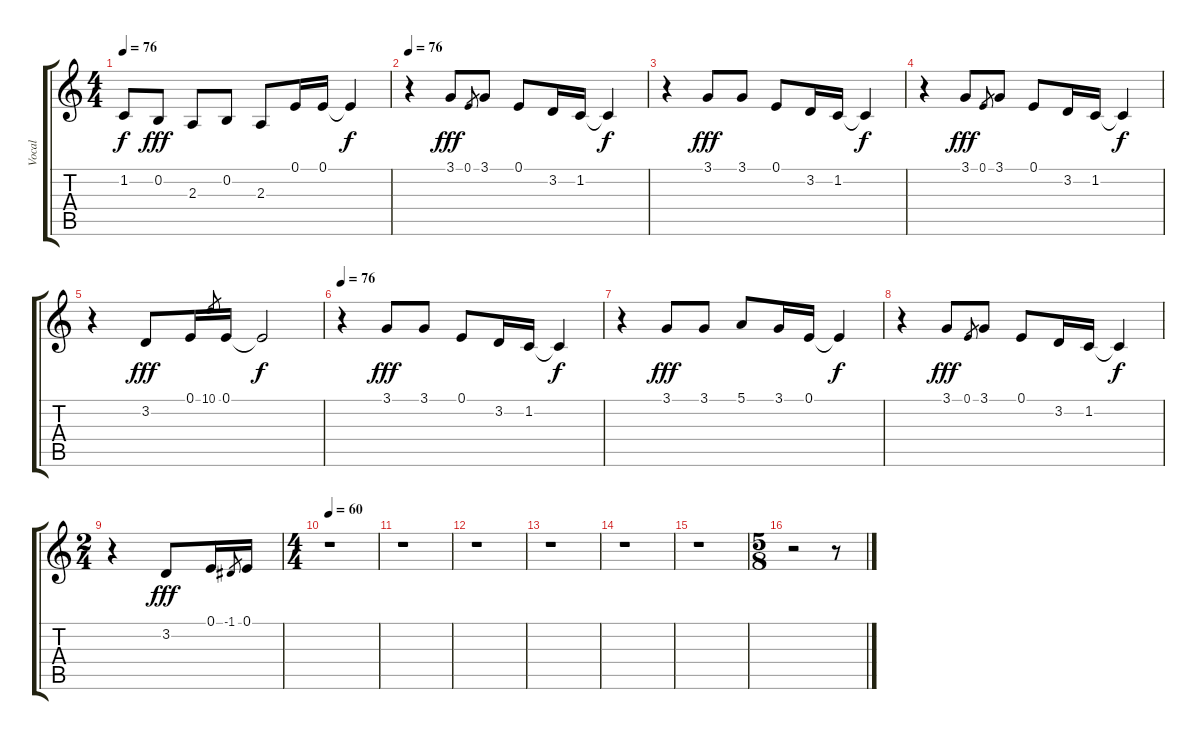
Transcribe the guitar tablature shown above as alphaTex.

\track ("Vocal" "Vocal") {instrument voiceoohs}
\staff {score tabs}
\tuning (E4 B3 G3 D3 A2 E2) {hide}
\ts (4 4)
\tempo 76
\clef g2
\ks c
1.2{t}.8{dy f} 0.2.8{dy fff} 2.3.8 0.2.8 2.3.8 0.1.16 0.1.16 0.1{t}.4{dy f} |
\tempo 76
r.4 3.1.8{dy fff} 0.1.8{gr} 3.1.8 0.1.8 3.2.16 1.2.16 1.2{t}.4{dy f} |
r.4 3.1.8{dy fff} 3.1.8 0.1.8 3.2.16 1.2.16 1.2{t}.4{dy f} |
r.4 3.1.8{dy fff} 0.1.8{gr} 3.1.8 0.1.8 3.2.16 1.2.16 1.2{t}.4{dy f} |
r.4 3.2.8{dy fff} 0.1.16 10.1.8{gr} 0.1.16 0.1{t}.2{dy f} |
\tempo 76
r.4 3.1.8{dy fff} 3.1.8 0.1.8 3.2.16 1.2.16 1.2{t}.4{dy f} |
r.4 3.1.8{dy fff} 3.1.8 5.1.8 3.1.16 0.1.16 0.1{t}.4{dy f} |
r.4 3.1.8{dy fff} 0.1.8{gr} 3.1.8 0.1.8 3.2.16 1.2.16 1.2{t}.4{dy f} |
\ts (2 4)
r.4 3.2.8{dy fff} 0.1.16 -1.1.8{gr} 0.1.16 |
\ts (4 4)
\tempo 60
r.1 |
r.1 |
r.1 |
r.1 |
r.1 |
r.1 |
\ts (5 8)
r.2 r.8
